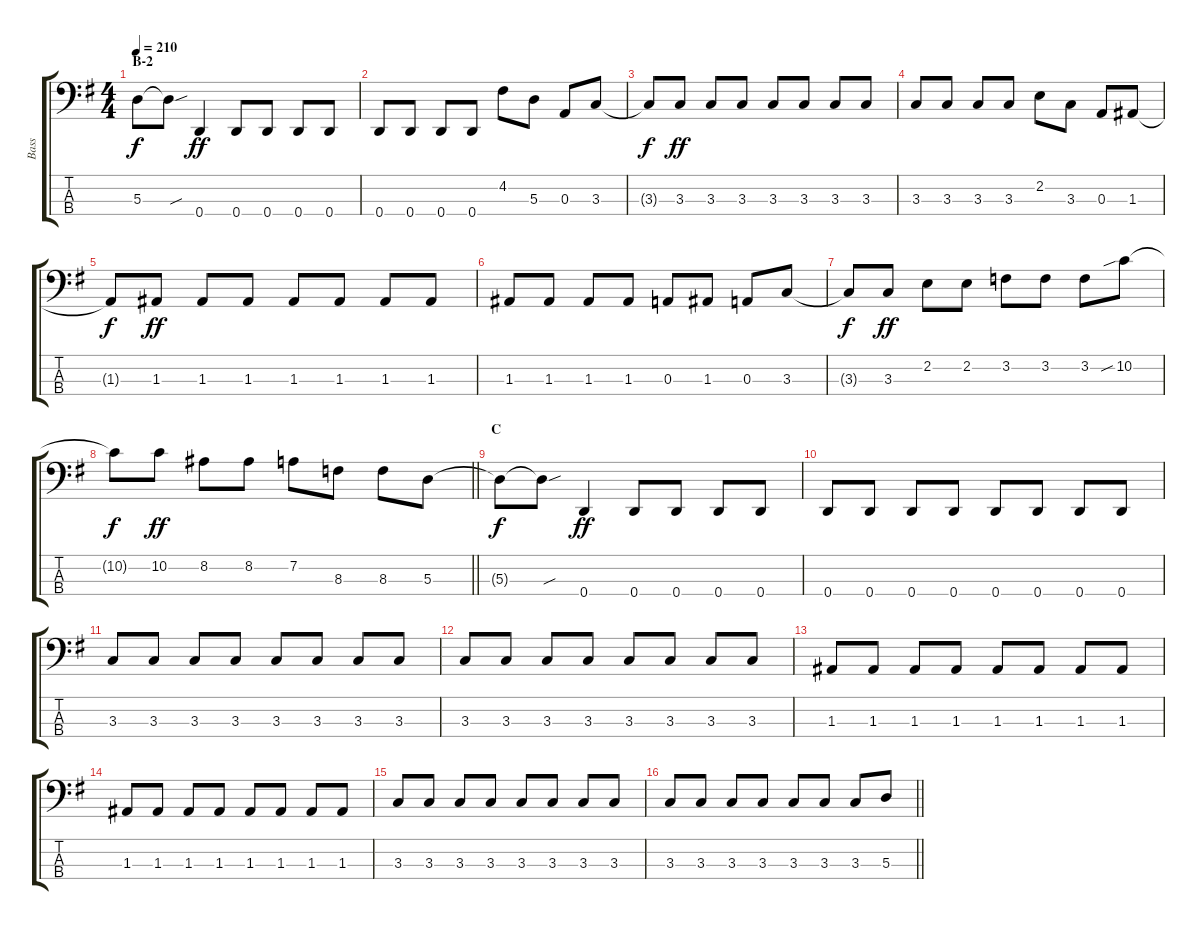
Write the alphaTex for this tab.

\track ("Bass" "Bass") {instrument electricbasspick}
\staff {score tabs}
\tuning (G2 D2 A1 D1) {hide}
\ts (4 4)
\section ("" "B-2")
\tempo 210
\clef f4
\ks g
5.3{t}.8{dy f} 5.3{sou t}.8 0.4.4{dy ff} 0.4.8 0.4.8 0.4.8 0.4.8 |
0.4.8 0.4.8 0.4.8 0.4.8 4.2.8 5.3.8 0.3.8 3.3.8 |
3.3{t}.8{dy f} 3.3.8{dy ff} 3.3.8 3.3.8 3.3.8 3.3.8 3.3.8 3.3.8 |
3.3.8 3.3.8 3.3.8 3.3.8 2.2.8 3.3.8 0.3.8 1.3.8 |
1.3{t}.8{dy f} 1.3.8{dy ff} 1.3.8 1.3.8 1.3.8 1.3.8 1.3.8 1.3.8 |
1.3.8 1.3.8 1.3.8 1.3.8 0.3.8 1.3.8 0.3.8 3.3.8 |
3.3{t}.8{dy f} 3.3.8{dy ff} 2.2.8 2.2.8 3.2.8 3.2.8 3.2.8 10.2{sib}.8 |
\barLineRight lightlight
10.2{t}.8{dy f} 10.2.8{dy ff} 8.2.8 8.2.8 7.2.8 8.3.8 8.3.8 5.3.8 |
\section ("" "C")
5.3{t}.8{dy f} 5.3{sou t}.8 0.4.4{dy ff} 0.4.8 0.4.8 0.4.8 0.4.8 |
0.4.8 0.4.8 0.4.8 0.4.8 0.4.8 0.4.8 0.4.8 0.4.8 |
3.3.8 3.3.8 3.3.8 3.3.8 3.3.8 3.3.8 3.3.8 3.3.8 |
3.3.8 3.3.8 3.3.8 3.3.8 3.3.8 3.3.8 3.3.8 3.3.8 |
1.3.8 1.3.8 1.3.8 1.3.8 1.3.8 1.3.8 1.3.8 1.3.8 |
1.3.8 1.3.8 1.3.8 1.3.8 1.3.8 1.3.8 1.3.8 1.3.8 |
3.3.8 3.3.8 3.3.8 3.3.8 3.3.8 3.3.8 3.3.8 3.3.8 |
\barLineRight lightlight
3.3.8 3.3.8 3.3.8 3.3.8 3.3.8 3.3.8 3.3.8 5.3.8
